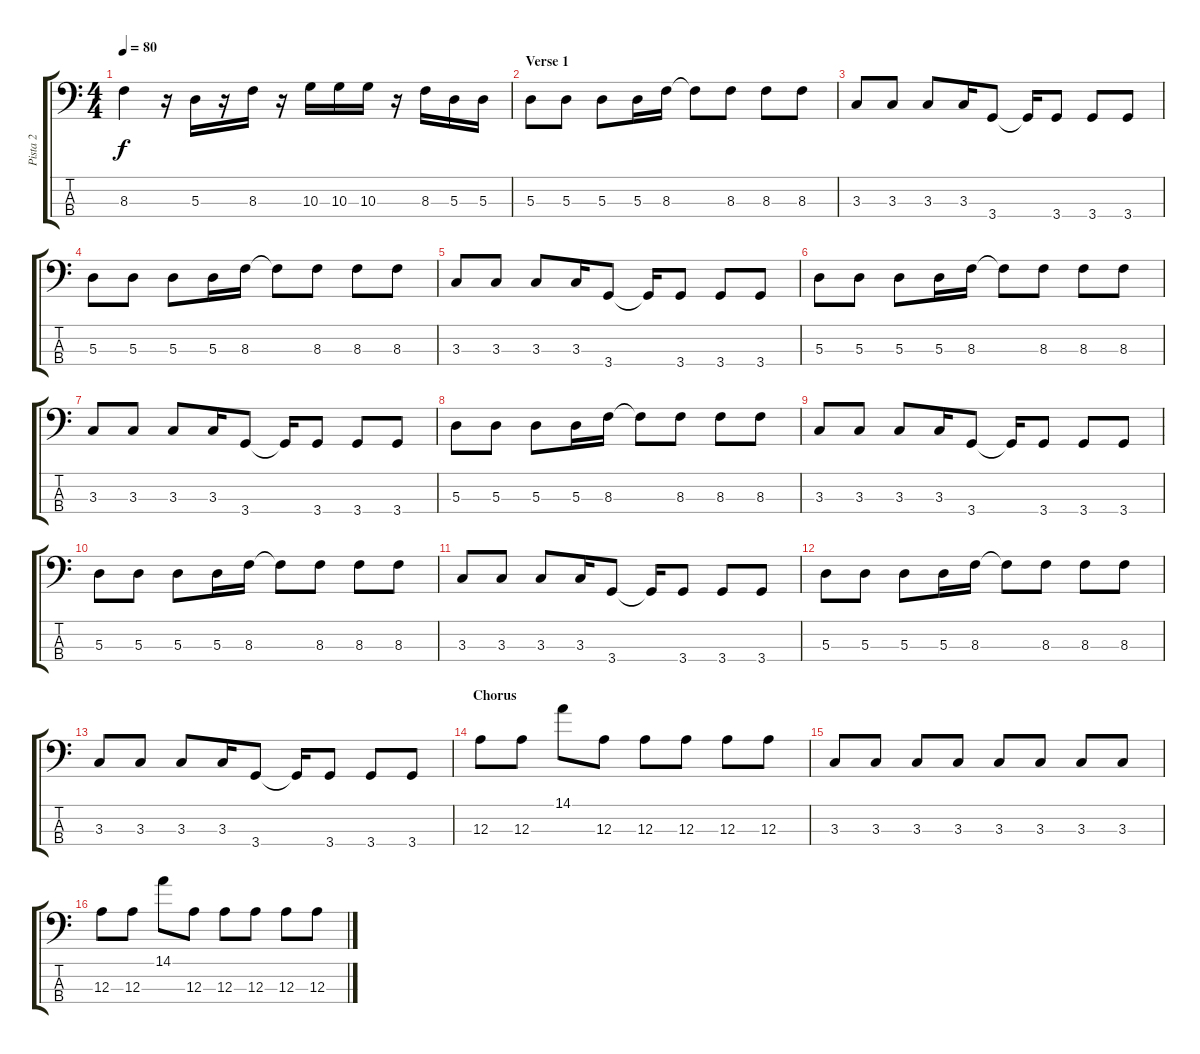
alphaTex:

\track ("Pista 2" "Pista 2") {instrument electricbassfinger}
\staff {score tabs}
\tuning (G2 D2 A1 E1) {hide}
\ts (4 4)
\tempo 80
\clef f4
\ks c
8.3{t}.4{dy f} r.16 5.3.16 r.16 8.3.16 r.16 10.3.16 10.3.16 10.3.16 r.16 8.3.16 5.3.16 5.3.16 |
\section ("" "Verse 1")
5.3.8 5.3.8 5.3.8 5.3.16 8.3.16 8.3{t}.8 8.3.8 8.3.8 8.3.8 |
3.3.8 3.3.8 3.3.8 3.3.16 3.4.8 3.4{t}.16 3.4.8 3.4.8 3.4.8 |
5.3.8 5.3.8 5.3.8 5.3.16 8.3.16 8.3{t}.8 8.3.8 8.3.8 8.3.8 |
3.3.8 3.3.8 3.3.8 3.3.16 3.4.8 3.4{t}.16 3.4.8 3.4.8 3.4.8 |
5.3.8 5.3.8 5.3.8 5.3.16 8.3.16 8.3{t}.8 8.3.8 8.3.8 8.3.8 |
3.3.8 3.3.8 3.3.8 3.3.16 3.4.8 3.4{t}.16 3.4.8 3.4.8 3.4.8 |
5.3.8 5.3.8 5.3.8 5.3.16 8.3.16 8.3{t}.8 8.3.8 8.3.8 8.3.8 |
3.3.8 3.3.8 3.3.8 3.3.16 3.4.8 3.4{t}.16 3.4.8 3.4.8 3.4.8 |
5.3.8 5.3.8 5.3.8 5.3.16 8.3.16 8.3{t}.8 8.3.8 8.3.8 8.3.8 |
3.3.8 3.3.8 3.3.8 3.3.16 3.4.8 3.4{t}.16 3.4.8 3.4.8 3.4.8 |
5.3.8 5.3.8 5.3.8 5.3.16 8.3.16 8.3{t}.8 8.3.8 8.3.8 8.3.8 |
3.3.8 3.3.8 3.3.8 3.3.16 3.4.8 3.4{t}.16 3.4.8 3.4.8 3.4.8 |
\section ("" "Chorus")
12.3.8 12.3.8 14.1.8 12.3.8 12.3.8 12.3.8 12.3.8 12.3.8 |
3.3.8 3.3.8 3.3.8 3.3.8 3.3.8 3.3.8 3.3.8 3.3.8 |
12.3.8 12.3.8 14.1.8 12.3.8 12.3.8 12.3.8 12.3.8 12.3.8
